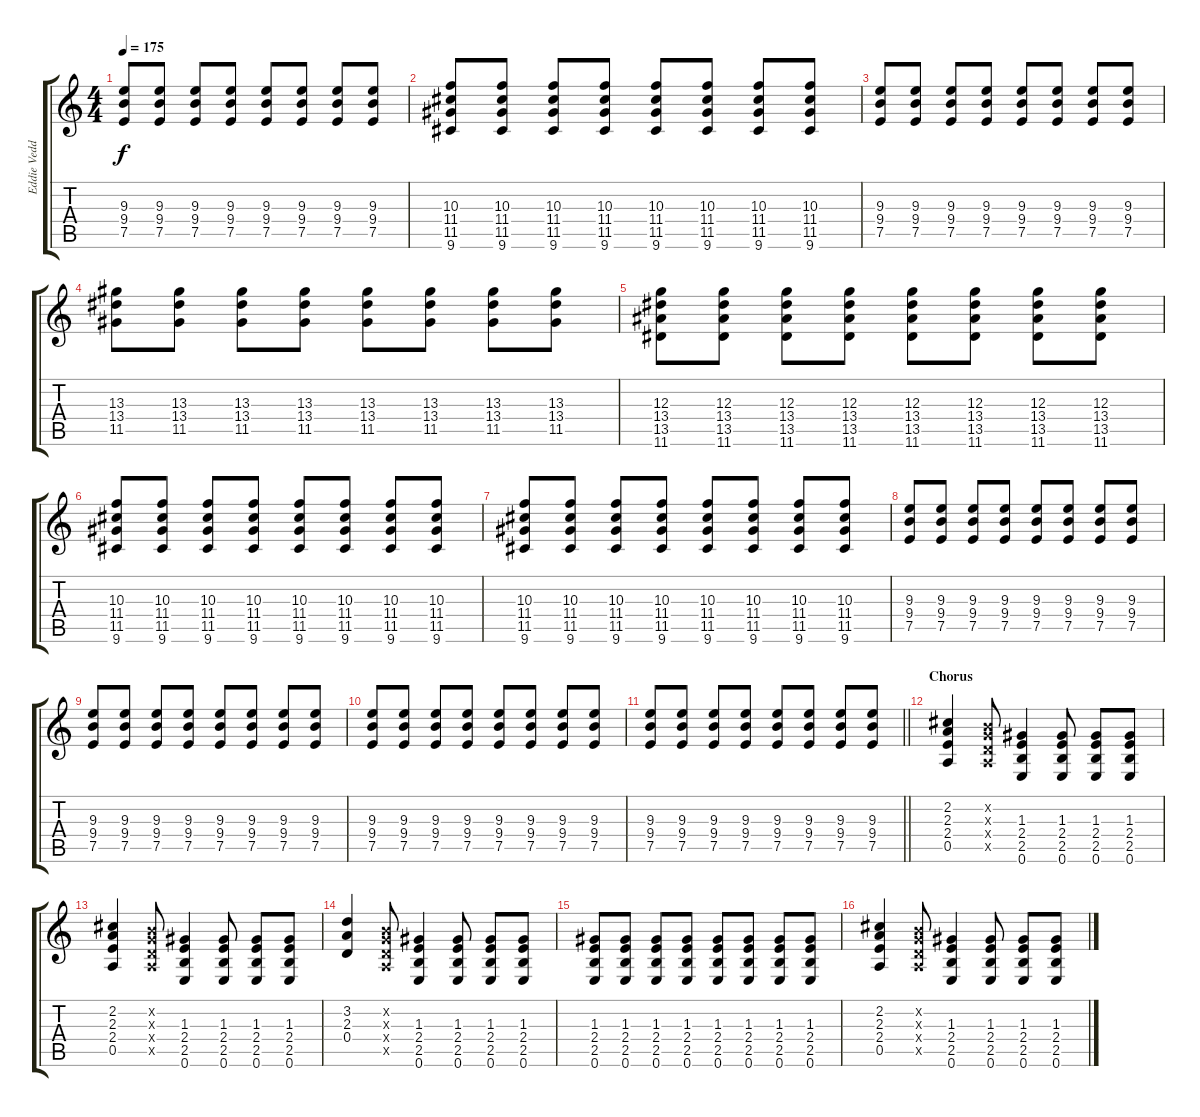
\track ("Eddie Vedder" "Eddie Vedd") {instrument distortionguitar}
\staff {score tabs}
\tuning (E4 B3 G3 D3 A2 E2) {hide}
\ts (4 4)
\tempo 175
\clef g2
\ks c
(9.3 9.4 7.5).8{dy f} (9.3 9.4 7.5).8 (9.3 9.4 7.5).8 (9.3 9.4 7.5).8 (9.3 9.4 7.5).8 (9.3 9.4 7.5).8 (9.3 9.4 7.5).8 (9.3 9.4 7.5).8 |
(10.3 11.4 11.5 9.6).8 (10.3 11.4 11.5 9.6).8 (10.3 11.4 11.5 9.6).8 (10.3 11.4 11.5 9.6).8 (10.3 11.4 11.5 9.6).8 (10.3 11.4 11.5 9.6).8 (10.3 11.4 11.5 9.6).8 (10.3 11.4 11.5 9.6).8 |
(9.3 9.4 7.5).8 (9.3 9.4 7.5).8 (9.3 9.4 7.5).8 (9.3 9.4 7.5).8 (9.3 9.4 7.5).8 (9.3 9.4 7.5).8 (9.3 9.4 7.5).8 (9.3 9.4 7.5).8 |
(13.3 13.4 11.5).8 (13.3 13.4 11.5).8 (13.3 13.4 11.5).8 (13.3 13.4 11.5).8 (13.3 13.4 11.5).8 (13.3 13.4 11.5).8 (13.3 13.4 11.5).8 (13.3 13.4 11.5).8 |
(12.3 13.4 13.5 11.6).8 (12.3 13.4 13.5 11.6).8 (12.3 13.4 13.5 11.6).8 (12.3 13.4 13.5 11.6).8 (12.3 13.4 13.5 11.6).8 (12.3 13.4 13.5 11.6).8 (12.3 13.4 13.5 11.6).8 (12.3 13.4 13.5 11.6).8 |
(10.3 11.4 11.5 9.6).8 (10.3 11.4 11.5 9.6).8 (10.3 11.4 11.5 9.6).8 (10.3 11.4 11.5 9.6).8 (10.3 11.4 11.5 9.6).8 (10.3 11.4 11.5 9.6).8 (10.3 11.4 11.5 9.6).8 (10.3 11.4 11.5 9.6).8 |
(10.3 11.4 11.5 9.6).8 (10.3 11.4 11.5 9.6).8 (10.3 11.4 11.5 9.6).8 (10.3 11.4 11.5 9.6).8 (10.3 11.4 11.5 9.6).8 (10.3 11.4 11.5 9.6).8 (10.3 11.4 11.5 9.6).8 (10.3 11.4 11.5 9.6).8 |
(9.3 9.4 7.5).8 (9.3 9.4 7.5).8 (9.3 9.4 7.5).8 (9.3 9.4 7.5).8 (9.3 9.4 7.5).8 (9.3 9.4 7.5).8 (9.3 9.4 7.5).8 (9.3 9.4 7.5).8 |
(9.3 9.4 7.5).8 (9.3 9.4 7.5).8 (9.3 9.4 7.5).8 (9.3 9.4 7.5).8 (9.3 9.4 7.5).8 (9.3 9.4 7.5).8 (9.3 9.4 7.5).8 (9.3 9.4 7.5).8 |
(9.3 9.4 7.5).8 (9.3 9.4 7.5).8 (9.3 9.4 7.5).8 (9.3 9.4 7.5).8 (9.3 9.4 7.5).8 (9.3 9.4 7.5).8 (9.3 9.4 7.5).8 (9.3 9.4 7.5).8 |
\barLineRight lightlight
(9.3 9.4 7.5).8 (9.3 9.4 7.5).8 (9.3 9.4 7.5).8 (9.3 9.4 7.5).8 (9.3 9.4 7.5).8 (9.3 9.4 7.5).8 (9.3 9.4 7.5).8 (9.3 9.4 7.5).8 |
\section ("" "Chorus")
(2.2 2.3 2.4 0.5).4 (0.2{x} 0.3{x} 0.4{x} 0.5{x}).8 (1.3 2.4 2.5 0.6).4 (1.3 2.4 2.5 0.6).8 (1.3 2.4 2.5 0.6).8 (1.3 2.4 2.5 0.6).8 |
(2.2 2.3 2.4 0.5).4 (0.2{x} 0.3{x} 0.4{x} 0.5{x}).8 (1.3 2.4 2.5 0.6).4 (1.3 2.4 2.5 0.6).8 (1.3 2.4 2.5 0.6).8 (1.3 2.4 2.5 0.6).8 |
(3.2 2.3 0.4).4 (0.2{x} 0.3{x} 0.4{x} 0.5{x}).8 (1.3 2.4 2.5 0.6).4 (1.3 2.4 2.5 0.6).8 (1.3 2.4 2.5 0.6).8 (1.3 2.4 2.5 0.6).8 |
(1.3 2.4 2.5 0.6).8 (1.3 2.4 2.5 0.6).8 (1.3 2.4 2.5 0.6).8 (1.3 2.4 2.5 0.6).8 (1.3 2.4 2.5 0.6).8 (1.3 2.4 2.5 0.6).8 (1.3 2.4 2.5 0.6).8 (1.3 2.4 2.5 0.6).8 |
(2.2 2.3 2.4 0.5).4 (0.2{x} 0.3{x} 0.4{x} 0.5{x}).8 (1.3 2.4 2.5 0.6).4 (1.3 2.4 2.5 0.6).8 (1.3 2.4 2.5 0.6).8 (1.3 2.4 2.5 0.6).8
